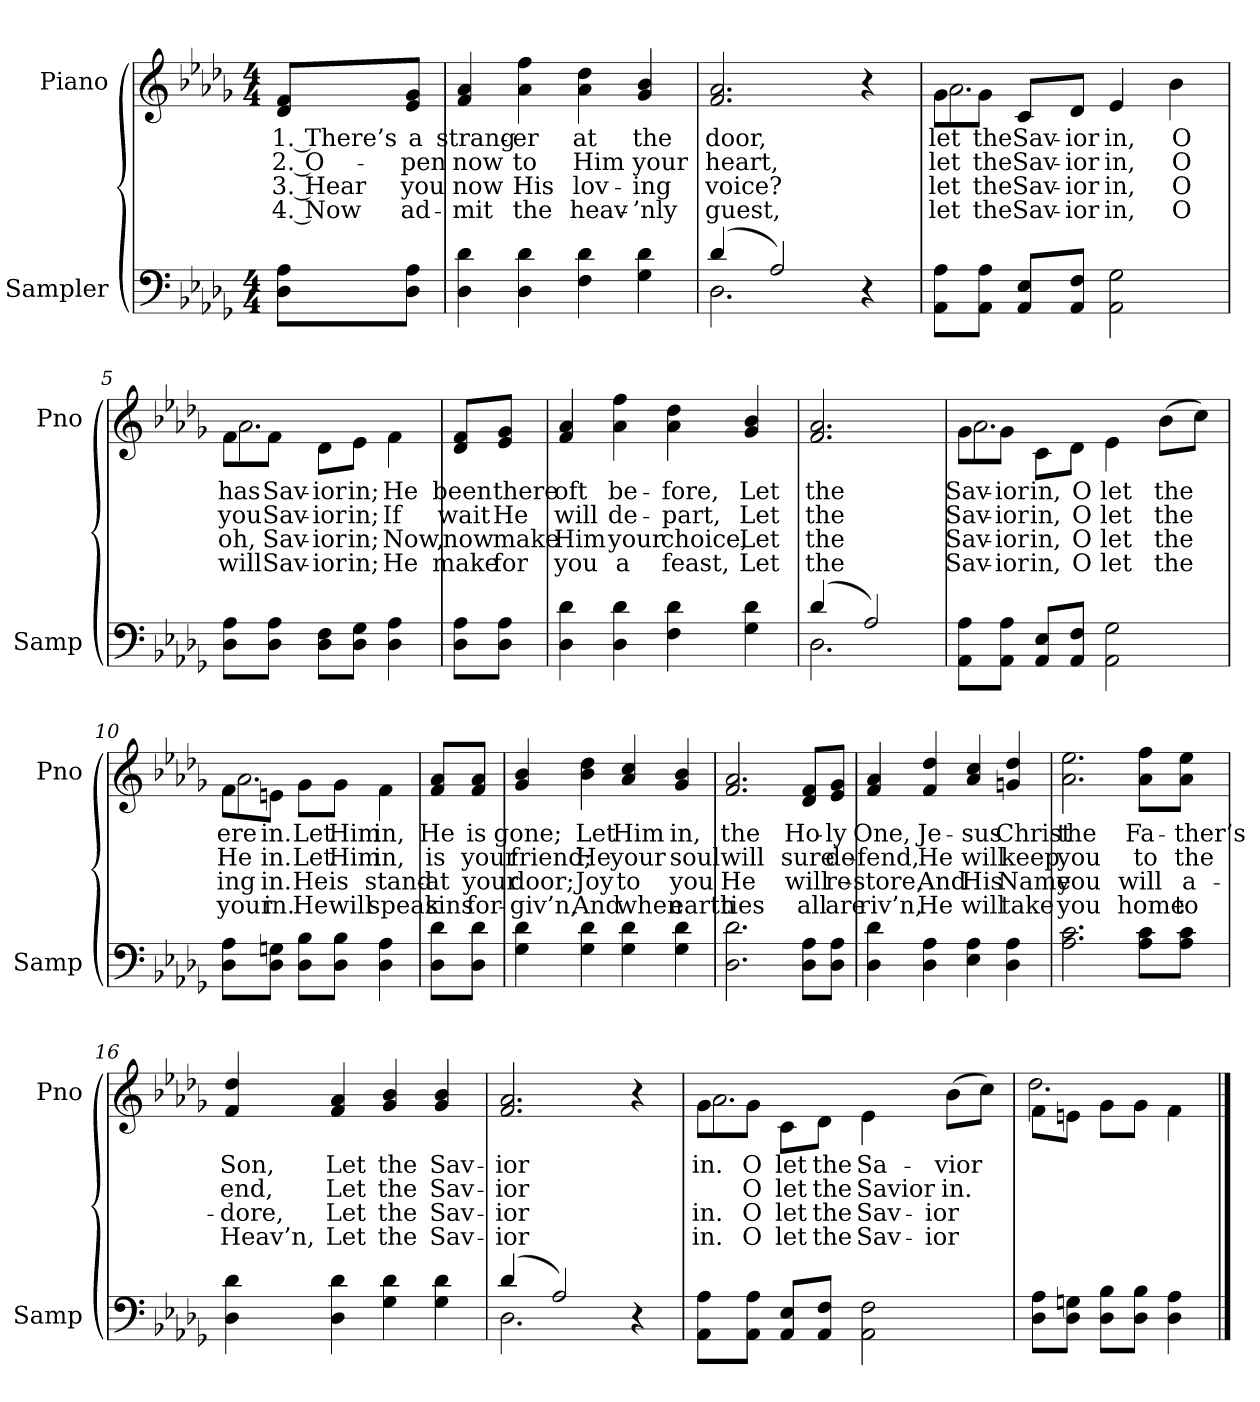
**kern	**kern	**text	**text	**text	**text
*part2	*part1	*part1	*part1	*part1	*part1
*staff2	*staff1	*staff1	*staff1	*staff1	*staff1
*I"Sampler	*I"Piano	*	*	*	*
*I'Samp	*I'Pno	*	*	*	*
*clefF4	*clefG2	*	*	*	*
*k[b-e-a-d-g-]	*k[b-e-a-d-g-]	*	*	*	*
*D-:	*D-:	*	*	*	*
*M4/4	*M4/4	*	*	*	*
=1	=1	=1	=1	=1	=1
8D-\ 8A-\L	8d-/ 8f/L	1. There’s	2. O-	3. Hear	4. Now
8D-\ 8A-\J	8e-/ 8g-/J	a	-pen	you	ad-
=2	=2	=2	=2	=2	=2
4D-\ 4d-\	4f/ 4a-/	strang-	now	now	-mit
4D-\ 4d-\	4a-\ 4ff\	-er	to	His	the
4F\ 4d-\	4a-\ 4dd-\	at	Him	lov-	heav-
4G-\ 4d-\	4g-/ 4b-/	the	your	-ing	-’nly
=3	=3	=3	=3	=3	=3
*^	*	*	*	*	*
(4d-/	2.D-	2.f/ 2.a-/	door,	heart,	voice?	guest,
2A-/)	.	.	.	.	.	.
4r	4ryy	4r	.	.	.	.
*v	*v	*	*	*	*	*
=4	=4	=4	=4	=4	=4
*	*^	*	*	*	*
8AA-\ 8A-\L	8g-\L	2.a-	let	let	let	let
8AA-\ 8A-\J	8g-\J	.	the	the	the	the
8AA-/ 8E-/L	8c/L	.	Sav-	Sav-	Sav-	Sav-
8AA-/ 8F/J	8d-/J	.	-ior	-ior	-ior	-ior
2AA-\ 2G-\	4e-	.	in,	in,	in,	in,
.	4b-	4ryy	O	O	O	O
=5	=5	=5	=5	=5	=5	=5
8D-\ 8A-\L	8f\L	2.a-	has	you	oh,	will
8D-\ 8A-\J	8f\J	.	Sav-	Sav-	Sav-	Sav-
8D-\ 8F\L	8d-\L	.	-ior	-ior	-ior	-ior
8D-\ 8G-\J	8e-\J	.	in;	in;	in;	in;
4D-\ 4A-\	4f\	.	He	If	Now,	He
*	*v	*v	*	*	*	*
=6	=6	=6	=6	=6	=6
8D-\ 8A-\L	8d-/ 8f/L	been	wait	now	make
8D-\ 8A-\J	8e-/ 8g-/J	there	He	make	for
=7	=7	=7	=7	=7	=7
4D-\ 4d-\	4f/ 4a-/	oft	will	Him	you
4D-\ 4d-\	4a-\ 4ff\	be-	de-	your	a
4F\ 4d-\	4a-\ 4dd-\	-fore,	-part,	choice,	feast,
4G-\ 4d-\	4g-/ 4b-/	Let	Let	Let	Let
=8	=8	=8	=8	=8	=8
*^	*	*	*	*	*
(4d-/	2.D-	2.f/ 2.a-/	the	the	the	the
2A-/)	.	.	.	.	.	.
*v	*v	*	*	*	*	*
=9	=9	=9	=9	=9	=9
*	*^	*	*	*	*
8AA-\ 8A-\L	8g-\L	2.a-	Sav-	Sav-	Sav-	Sav-
8AA-\ 8A-\J	8g-\J	.	-ior	-ior	-ior	-ior
8AA-/ 8E-/L	8c\L	.	in,	in,	in,	in,
8AA-/ 8F/J	8d-\J	.	O	O	O	O
2AA-\ 2G-\	4e-\	.	let	let	let	let
.	(8b-\L	4ryy	the	the	the	the
.	8cc\J)	.	.	.	.	.
=10	=10	=10	=10	=10	=10	=10
8D-\ 8A-\L	8f\L	2.a-	ere	He	-ing	your
8D-\ 8Gn\J	8en\J	.	in.	in.	in.	in.
8D-\ 8B-\L	8g-\L	.	Let	Let	He	He
8D-\ 8B-\J	8g-\J	.	Him	Him	is	will
4D-\ 4A-\	4f\	.	in,	in,	stand-	speak
*	*v	*v	*	*	*	*
=11	=11	=11	=11	=11	=11
8D-\ 8d-\L	8f/ 8a-/L	He	is	at	sins
8D-\ 8d-\J	8f/ 8a-/J	is	your	your	for-
=12	=12	=12	=12	=12	=12
4G-\ 4d-\	4g-/ 4b-/	gone;	friend;	door;	-giv’n,
4G-\ 4d-\	4b-\ 4dd-\	Let	He	Joy	And
4G-\ 4d-\	4a-/ 4cc/	Him	your	to	when
4G-\ 4d-\	4g-/ 4b-/	in,	soul	you	earth
=13	=13	=13	=13	=13	=13
2.D-\ 2.d-\	2.f/ 2.a-/	the	will	He	ties
8D-\ 8A-\L	8d-/ 8f/L	Ho-	sure	will	all
8D-\ 8A-\J	8e-/ 8g-/J	-ly	de-	re-	are
=14	=14	=14	=14	=14	=14
4D-\ 4d-\	4f/ 4a-/	One,	-fend,	-store,	riv’n,
4D-\ 4A-\	4f/ 4dd-/	Je-	He	And	He
4E-\ 4A-\	4a-/ 4cc/	-sus	will	His	will
4D-\ 4A-\	4gn/ 4dd-/	Christ	keep	Name	take
=15	=15	=15	=15	=15	=15
2.A-\ 2.c\	2.a-\ 2.ee-\	the	you	you	you
8A-\ 8c\L	8a-\ 8ff\L	Fa-	to	will	home
8A-\ 8c\J	8a-\ 8ee-\J	-ther’s	the	a-	to
=16	=16	=16	=16	=16	=16
4D-\ 4d-\	4f/ 4dd-/	Son,	end,	-dore,	Heav’n,
4D-\ 4d-\	4f/ 4a-/	Let	Let	Let	Let
4G-\ 4d-\	4g-/ 4b-/	the	the	the	the
4G-\ 4d-\	4g-/ 4b-/	Sav-	Sav-	Sav-	Sav-
=17	=17	=17	=17	=17	=17
*^	*	*	*	*	*
(4d-/	2.D-	2.f 2.a-	-ior	-ior	-ior	-ior
2A-/)	.	.	.	.	.	.
4r	4ryy	4r	.	.	.	.
*v	*v	*	*	*	*	*
=18	=18	=18	=18	=18	=18
*	*^	*	*	*	*
8AA-\ 8A-\L	8g-\L	2.a-	in.	.	in.	in.
8AA-\ 8A-\J	8g-\J	.	O	O	O	O
8AA-/ 8E-/L	8c\L	.	let	let	let	let
8AA-/ 8F/J	8d-\J	.	the	the	the	the
2AA-\ 2F\	4e-\	.	Sa-	Savior	Sav-	Sav-
.	(8b-\L	4ryy	-vior	in.	-ior	-ior
.	8cc\J)	.	.	.	.	.
=19	=19	=19	=19	=19	=19	=19
8D-\ 8A-\L	8f\L	2.dd-	.	.	.	.
8D-\ 8Gn\J	8en\J	.	.	.	.	.
8D-\ 8B-\L	8g-\L	.	.	.	.	.
8D-\ 8B-\J	8g-\J	.	.	.	.	.
4D-\ 4A-\	4f\	.	.	.	.	.
*	*v	*v	*	*	*	*
==	==	==	==	==	==
*-	*-	*-	*-	*-	*-
